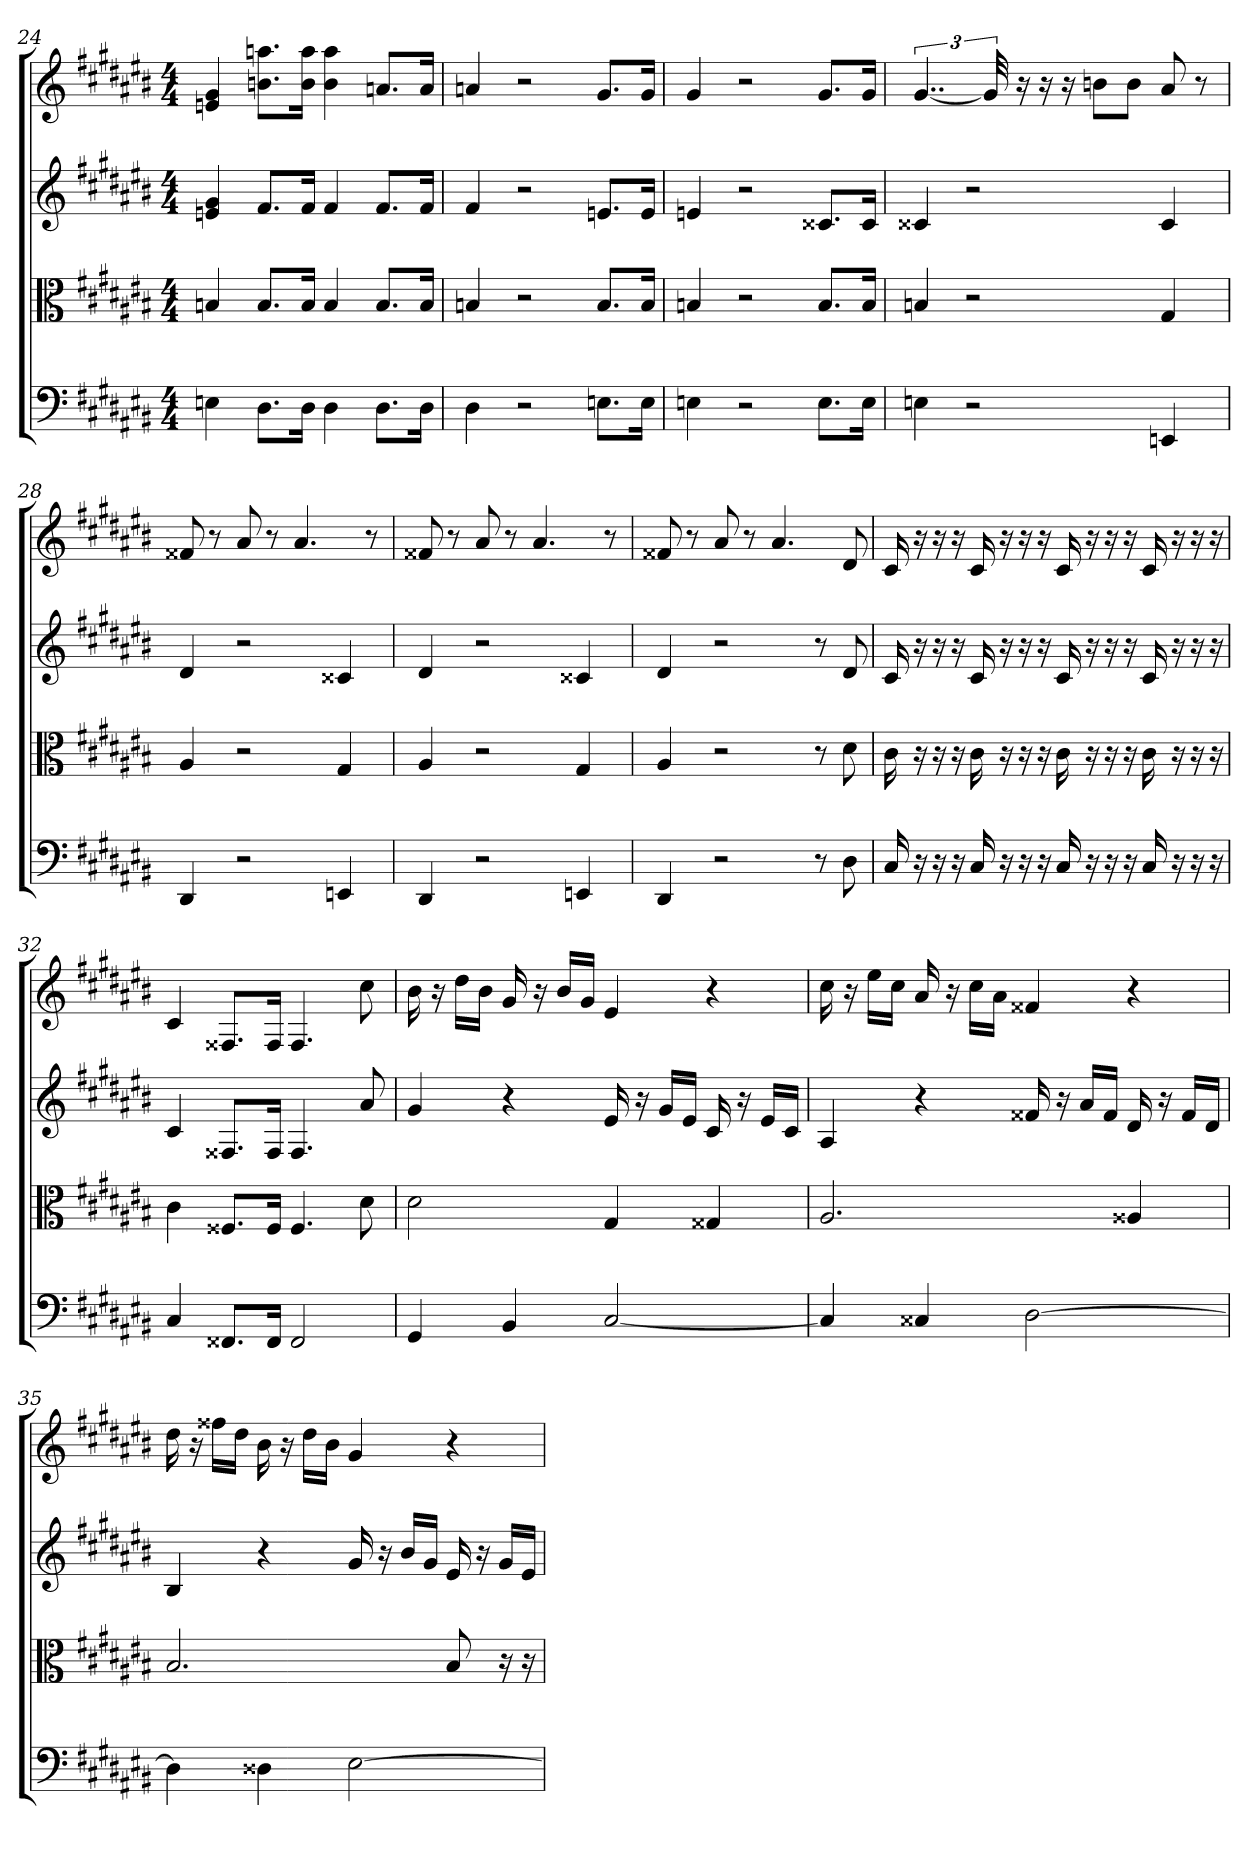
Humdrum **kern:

**kern	**kern	**kern	**kern
*part4	*part3	*part2	*part1
*staff4	*staff3	*staff2	*staff1
*clefF4	*clefC3	*clefG2	*clefG2
*k[f#c#g#d#a#e#b#]	*k[f#c#g#d#a#e#b#]	*k[f#c#g#d#a#e#b#]	*k[f#c#g#d#a#e#b#]
*C#:	*C#:	*C#:	*C#:
*M4/4	*M4/4	*M4/4	*M4/4
=24	=24	=24	=24
4En	4Bn	4en 4g#	4en 4g#
8.D#\L	8.B/L	8.f#/L	8.bn\ 8.aan\L
16D#\Jk	16B/Jk	16f#/Jk	16b\ 16aa\Jk
4D#	4B	4f#	4b 4aa
8.D#\L	8.B/L	8.f#/L	8.an/L
16D#\Jk	16B/Jk	16f#/Jk	16a/Jk
=25	=25	=25	=25
4D#	4Bn	4f#	4an
2r	2r	2r	2r
8.En\L	8.B/L	8.en/L	8.g#/L
16E\Jk	16B/Jk	16e/Jk	16g#/Jk
=26	=26	=26	=26
4En	4Bn	4en	4g#
2r	2r	2r	2r
8.E\L	8.B/L	8.c##X/L	8.g#/L
16E\Jk	16B/Jk	16c##/Jk	16g#/Jk
=27	=27	=27	=27
4En	4Bn	4c##X	[6..g#
2r	2r	2r	.
.	.	.	48g#]
.	.	.	16r
.	.	.	16r
.	.	.	16r
.	.	.	8bn\L
.	.	.	8b\J
4EEn	4G#	4c##	8a#
.	.	.	8r
=28	=28	=28	=28
4DD#	4A#	4d#	8f##X
.	.	.	8r
2r	2r	2r	8a#
.	.	.	8r
.	.	.	4.a#
4EEn	4G#	4c##X	.
.	.	.	8r
=29	=29	=29	=29
4DD#	4A#	4d#	8f##X
.	.	.	8r
2r	2r	2r	8a#
.	.	.	8r
.	.	.	4.a#
4EEn	4G#	4c##X	.
.	.	.	8r
=30	=30	=30	=30
4DD#	4A#	4d#	8f##X
.	.	.	8r
2r	2r	2r	8a#
.	.	.	8r
.	.	.	4.a#
8r	8r	8r	.
8D#	8d#	8d#	8d#
=31	=31	=31	=31
16C#	16c#	16c#	16c#
16r	16r	16r	16r
16r	16r	16r	16r
16r	16r	16r	16r
16C#	16c#	16c#	16c#
16r	16r	16r	16r
16r	16r	16r	16r
16r	16r	16r	16r
16C#	16c#	16c#	16c#
16r	16r	16r	16r
16r	16r	16r	16r
16r	16r	16r	16r
16C#	16c#	16c#	16c#
16r	16r	16r	16r
16r	16r	16r	16r
16r	16r	16r	16r
=32	=32	=32	=32
4C#	4c#	4c#	4c#
8.FF##X/L	8.F##X/L	8.F##X/L	8.F##X/L
16FF##/Jk	16F##/Jk	16F##/Jk	16F##/Jk
2FF##	4.F##	4.F##	4.F##
.	8d#	8a#	8cc#
=33	=33	=33	=33
4GG#	2d#	4g#	16b#
.	.	.	16r
.	.	.	16dd#\LL
.	.	.	16b#\JJ
4BB#	.	4r	16g#
.	.	.	16r
.	.	.	16b#/LL
.	.	.	16g#/JJ
[2C#	4G#	16e#	4e#
.	.	16r	.
.	.	16g#/LL	.
.	.	16e#/JJ	.
.	4G##X	16c#	4r
.	.	16r	.
.	.	16e#/LL	.
.	.	16c#/JJ	.
=34	=34	=34	=34
4C#]	2.A#	4A#	16cc#
.	.	.	16r
.	.	.	16ee#\LL
.	.	.	16cc#\JJ
4C##X	.	4r	16a#
.	.	.	16r
.	.	.	16cc#\LL
.	.	.	16a#\JJ
[2D#	.	16f##X	4f##X
.	.	16r	.
.	.	16a#/LL	.
.	.	16f##/JJ	.
.	4A##X	16d#	4r
.	.	16r	.
.	.	16f##/LL	.
.	.	16d#/JJ	.
=35	=35	=35	=35
4D#]	2.B#	4B#	16dd#
.	.	.	16r
.	.	.	16ff##X\LL
.	.	.	16dd#\JJ
4D##X	.	4r	16b#
.	.	.	16r
.	.	.	16dd#\LL
.	.	.	16b#\JJ
[2E#	.	16g#	4g#
.	.	16r	.
.	.	16b#/LL	.
.	.	16g#/JJ	.
.	8B#	16e#	4r
.	.	16r	.
.	16r	16g#/LL	.
.	16r	16e#/JJ	.
=	=	=	=
*-	*-	*-	*-
